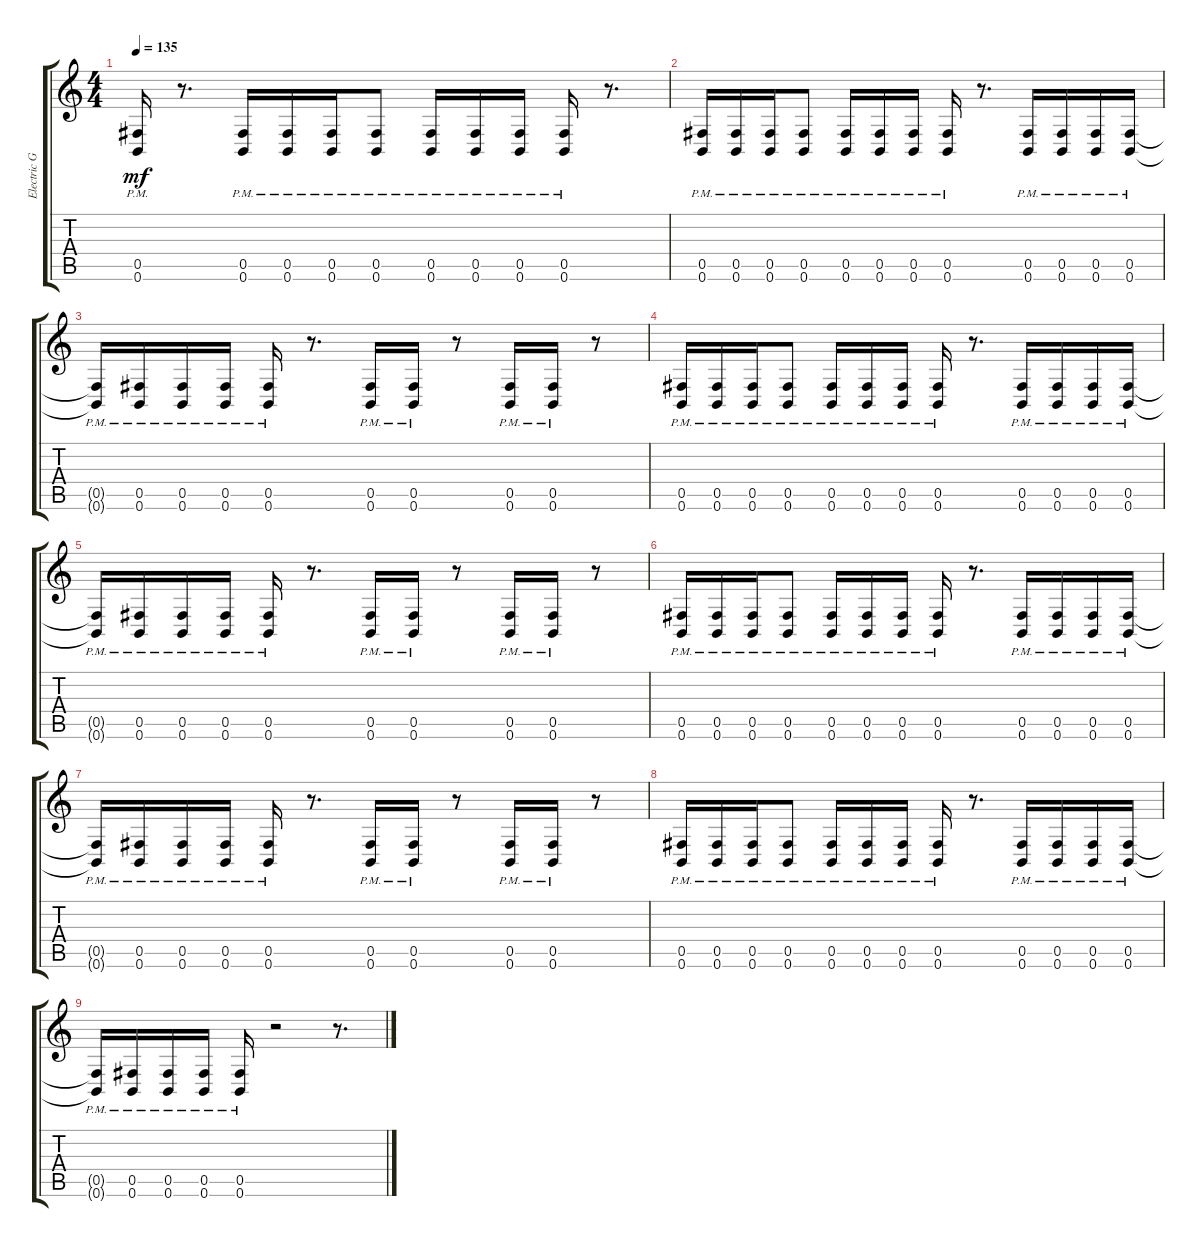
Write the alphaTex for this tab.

\track ("Electric Guitar" "Electric G") {instrument distortionguitar}
\staff {score tabs}
\tuning (Db4 Ab3 E3 B2 Gb2 B1) {hide}
\ts (4 4)
\tempo 135
\clef g2
\ks c
(0.5{pm} 0.6{pm}).16{dy mf} r.8{d} (0.5{pm} 0.6{pm}).16 (0.5{pm} 0.6{pm}).16 (0.5{pm} 0.6{pm}).16 (0.5{pm} 0.6{pm}).8 (0.5{pm} 0.6{pm}).16 (0.5{pm} 0.6{pm}).16 (0.5{pm} 0.6{pm}).16 (0.5{pm} 0.6{pm}).16 r.8{d} |
(0.5{pm} 0.6{pm}).16 (0.5{pm} 0.6{pm}).16 (0.5{pm} 0.6{pm}).16 (0.5{pm} 0.6{pm}).8 (0.5{pm} 0.6{pm}).16 (0.5{pm} 0.6{pm}).16 (0.5{pm} 0.6{pm}).16 (0.5{pm} 0.6{pm}).16 r.8{d} (0.5{pm} 0.6{pm}).16 (0.5{pm} 0.6{pm}).16 (0.5{pm} 0.6{pm}).16 (0.5{pm} 0.6{pm}).16 |
(0.5{pm t} 0.6{pm t}).16 (0.5{pm} 0.6{pm}).16 (0.5{pm} 0.6{pm}).16 (0.5{pm} 0.6{pm}).16 (0.5{pm} 0.6{pm}).16 r.8{d} (0.5{pm} 0.6{pm}).16 (0.5{pm} 0.6{pm}).16 r.8 (0.5{pm} 0.6{pm}).16 (0.5{pm} 0.6{pm}).16 r.8 |
(0.5{pm} 0.6{pm}).16 (0.5{pm} 0.6{pm}).16 (0.5{pm} 0.6{pm}).16 (0.5{pm} 0.6{pm}).8 (0.5{pm} 0.6{pm}).16 (0.5{pm} 0.6{pm}).16 (0.5{pm} 0.6{pm}).16 (0.5{pm} 0.6{pm}).16 r.8{d} (0.5{pm} 0.6{pm}).16 (0.5{pm} 0.6{pm}).16 (0.5{pm} 0.6{pm}).16 (0.5{pm} 0.6{pm}).16 |
(0.5{pm t} 0.6{pm t}).16 (0.5{pm} 0.6{pm}).16 (0.5{pm} 0.6{pm}).16 (0.5{pm} 0.6{pm}).16 (0.5{pm} 0.6{pm}).16 r.8{d} (0.5{pm} 0.6{pm}).16 (0.5{pm} 0.6{pm}).16 r.8 (0.5{pm} 0.6{pm}).16 (0.5{pm} 0.6{pm}).16 r.8 |
(0.5{pm} 0.6{pm}).16 (0.5{pm} 0.6{pm}).16 (0.5{pm} 0.6{pm}).16 (0.5{pm} 0.6{pm}).8 (0.5{pm} 0.6{pm}).16 (0.5{pm} 0.6{pm}).16 (0.5{pm} 0.6{pm}).16 (0.5{pm} 0.6{pm}).16 r.8{d} (0.5{pm} 0.6{pm}).16 (0.5{pm} 0.6{pm}).16 (0.5{pm} 0.6{pm}).16 (0.5{pm} 0.6{pm}).16 |
(0.5{pm t} 0.6{pm t}).16 (0.5{pm} 0.6{pm}).16 (0.5{pm} 0.6{pm}).16 (0.5{pm} 0.6{pm}).16 (0.5{pm} 0.6{pm}).16 r.8{d} (0.5{pm} 0.6{pm}).16 (0.5{pm} 0.6{pm}).16 r.8 (0.5{pm} 0.6{pm}).16 (0.5{pm} 0.6{pm}).16 r.8 |
(0.5{pm} 0.6{pm}).16 (0.5{pm} 0.6{pm}).16 (0.5{pm} 0.6{pm}).16 (0.5{pm} 0.6{pm}).8 (0.5{pm} 0.6{pm}).16 (0.5{pm} 0.6{pm}).16 (0.5{pm} 0.6{pm}).16 (0.5{pm} 0.6{pm}).16 r.8{d} (0.5{pm} 0.6{pm}).16 (0.5{pm} 0.6{pm}).16 (0.5{pm} 0.6{pm}).16 (0.5{pm} 0.6{pm}).16 |
(0.5{pm t} 0.6{pm t}).16 (0.5{pm} 0.6{pm}).16 (0.5{pm} 0.6{pm}).16 (0.5{pm} 0.6{pm}).16 (0.5{pm} 0.6{pm}).16 r.2 r.8{d}
